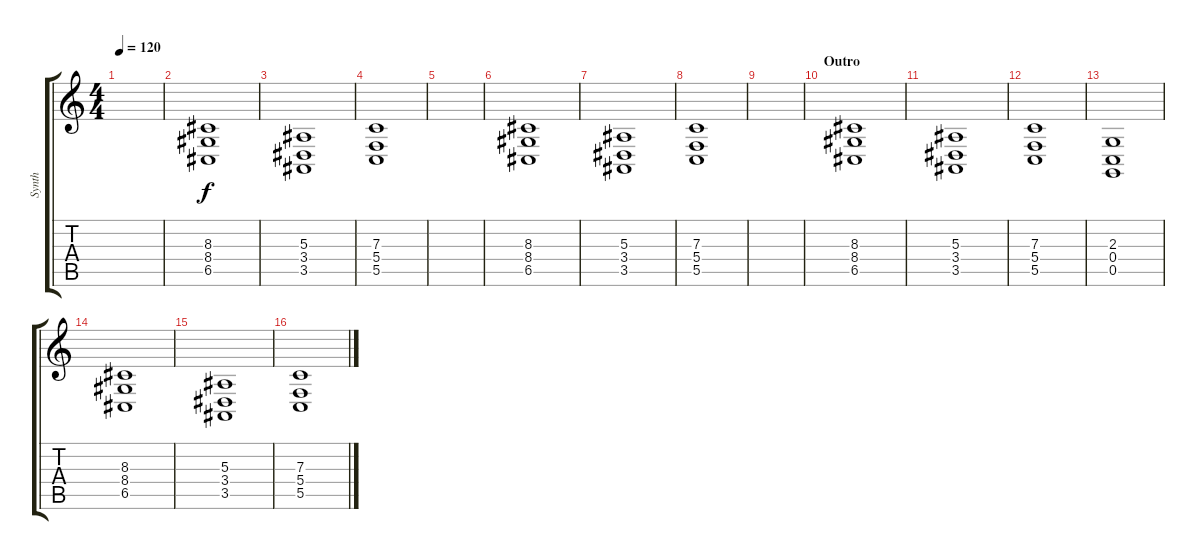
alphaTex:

\track ("Synth" "Synth") {instrument synthstrings1}
\staff {score tabs}
\tuning (D4 A3 F3 C3 G2 C2) {hide}
\ts (4 4)
\tempo 120
\clef g2
\ks c
|
(8.3 8.4 6.5).1 |
(5.3 3.4 3.5).1 |
(7.3 5.4 5.5).1 |
|
(8.3 8.4 6.5).1 |
(5.3 3.4 3.5).1 |
(7.3 5.4 5.5).1 |
|
\section ("" "Outro")
(8.3 8.4 6.5).1 |
(5.3 3.4 3.5).1 |
(7.3 5.4 5.5).1 |
(2.3 0.4 0.5).1 |
(8.3 8.4 6.5).1 |
(5.3 3.4 3.5).1 |
(7.3 5.4 5.5).1
